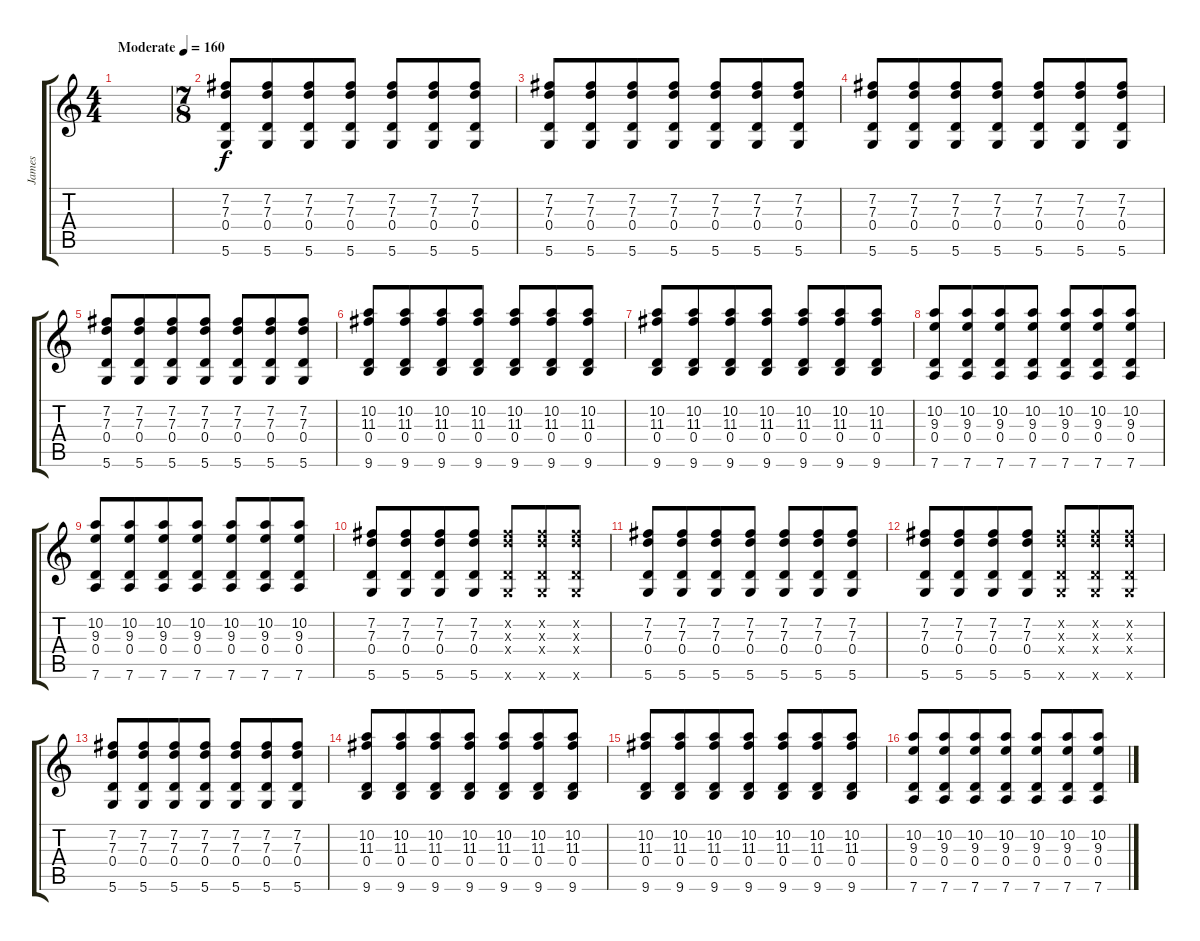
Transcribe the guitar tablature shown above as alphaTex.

\track ("James" "James") {instrument distortionguitar}
\staff {score tabs}
\tuning (E4 B3 G3 D3 A2 D2) {hide}
\ts (4 4)
\tempo (160 "Moderate")
\clef g2
\ks c
|
\ts (7 8)
(7.2 7.3 0.4 5.6).8 (7.2 7.3 0.4 5.6).8 (7.2 7.3 0.4 5.6).8 (7.2 7.3 0.4 5.6).8 (7.2 7.3 0.4 5.6).8 (7.2 7.3 0.4 5.6).8 (7.2 7.3 0.4 5.6).8 |
(7.2 7.3 0.4 5.6).8 (7.2 7.3 0.4 5.6).8 (7.2 7.3 0.4 5.6).8 (7.2 7.3 0.4 5.6).8 (7.2 7.3 0.4 5.6).8 (7.2 7.3 0.4 5.6).8 (7.2 7.3 0.4 5.6).8 |
(7.2 7.3 0.4 5.6).8 (7.2 7.3 0.4 5.6).8 (7.2 7.3 0.4 5.6).8 (7.2 7.3 0.4 5.6).8 (7.2 7.3 0.4 5.6).8 (7.2 7.3 0.4 5.6).8 (7.2 7.3 0.4 5.6).8 |
(7.2 7.3 0.4 5.6).8 (7.2 7.3 0.4 5.6).8 (7.2 7.3 0.4 5.6).8 (7.2 7.3 0.4 5.6).8 (7.2 7.3 0.4 5.6).8 (7.2 7.3 0.4 5.6).8 (7.2 7.3 0.4 5.6).8 |
(10.2 11.3 0.4 9.6).8 (10.2 11.3 0.4 9.6).8 (10.2 11.3 0.4 9.6).8 (10.2 11.3 0.4 9.6).8 (10.2 11.3 0.4 9.6).8 (10.2 11.3 0.4 9.6).8 (10.2 11.3 0.4 9.6).8 |
(10.2 11.3 0.4 9.6).8 (10.2 11.3 0.4 9.6).8 (10.2 11.3 0.4 9.6).8 (10.2 11.3 0.4 9.6).8 (10.2 11.3 0.4 9.6).8 (10.2 11.3 0.4 9.6).8 (10.2 11.3 0.4 9.6).8 |
(10.2 9.3 0.4 7.6).8 (10.2 9.3 0.4 7.6).8 (10.2 9.3 0.4 7.6).8 (10.2 9.3 0.4 7.6).8 (10.2 9.3 0.4 7.6).8 (10.2 9.3 0.4 7.6).8 (10.2 9.3 0.4 7.6).8 |
(10.2 9.3 0.4 7.6).8 (10.2 9.3 0.4 7.6).8 (10.2 9.3 0.4 7.6).8 (10.2 9.3 0.4 7.6).8 (10.2 9.3 0.4 7.6).8 (10.2 9.3 0.4 7.6).8 (10.2 9.3 0.4 7.6).8 |
(7.2 7.3 0.4 5.6).8 (7.2 7.3 0.4 5.6).8 (7.2 7.3 0.4 5.6).8 (7.2 7.3 0.4 5.6).8 (7.2{x} 7.3{x} 0.4{x} 5.6{x}).8 (7.2{x} 7.3{x} 0.4{x} 5.6{x}).8 (7.2{x} 7.3{x} 0.4{x} 5.6{x}).8 |
(7.2 7.3 0.4 5.6).8 (7.2 7.3 0.4 5.6).8 (7.2 7.3 0.4 5.6).8 (7.2 7.3 0.4 5.6).8 (7.2 7.3 0.4 5.6).8 (7.2 7.3 0.4 5.6).8 (7.2 7.3 0.4 5.6).8 |
(7.2 7.3 0.4 5.6).8 (7.2 7.3 0.4 5.6).8 (7.2 7.3 0.4 5.6).8 (7.2 7.3 0.4 5.6).8 (7.2{x} 7.3{x} 0.4{x} 5.6{x}).8 (7.2{x} 7.3{x} 0.4{x} 5.6{x}).8 (7.2{x} 7.3{x} 0.4{x} 5.6{x}).8 |
(7.2 7.3 0.4 5.6).8 (7.2 7.3 0.4 5.6).8 (7.2 7.3 0.4 5.6).8 (7.2 7.3 0.4 5.6).8 (7.2 7.3 0.4 5.6).8 (7.2 7.3 0.4 5.6).8 (7.2 7.3 0.4 5.6).8 |
(10.2 11.3 0.4 9.6).8 (10.2 11.3 0.4 9.6).8 (10.2 11.3 0.4 9.6).8 (10.2 11.3 0.4 9.6).8 (10.2 11.3 0.4 9.6).8 (10.2 11.3 0.4 9.6).8 (10.2 11.3 0.4 9.6).8 |
(10.2 11.3 0.4 9.6).8 (10.2 11.3 0.4 9.6).8 (10.2 11.3 0.4 9.6).8 (10.2 11.3 0.4 9.6).8 (10.2 11.3 0.4 9.6).8 (10.2 11.3 0.4 9.6).8 (10.2 11.3 0.4 9.6).8 |
(10.2 9.3 0.4 7.6).8 (10.2 9.3 0.4 7.6).8 (10.2 9.3 0.4 7.6).8 (10.2 9.3 0.4 7.6).8 (10.2 9.3 0.4 7.6).8 (10.2 9.3 0.4 7.6).8 (10.2 9.3 0.4 7.6).8
